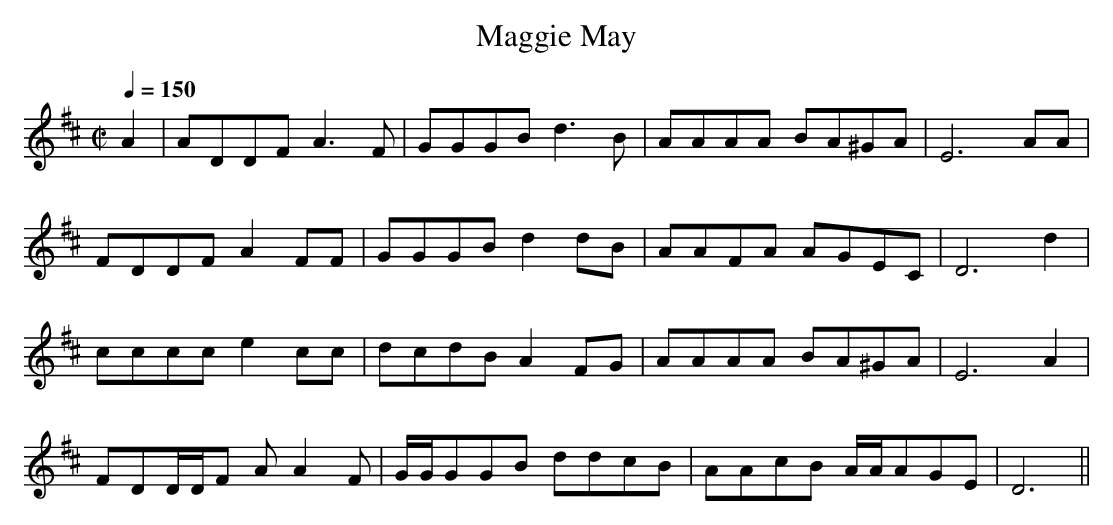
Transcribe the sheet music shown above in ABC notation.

X:1
T:Maggie May
M:C|
L:1/8
Q:1/4=150
K:D
A2|\
ADDF A3F |GGGB d3B |AAAA BA^GA|E6 AA|
FDDF A2FF|GGGB d2dB|AAFA AGEC |D6 d2|
cccc e2cc|dcdB A2FG|AAAA BA^GA|E6 A2|
FDD/D/F AA2F|G/G/GGB ddcB|AAcB A/A/AGE|D6||
